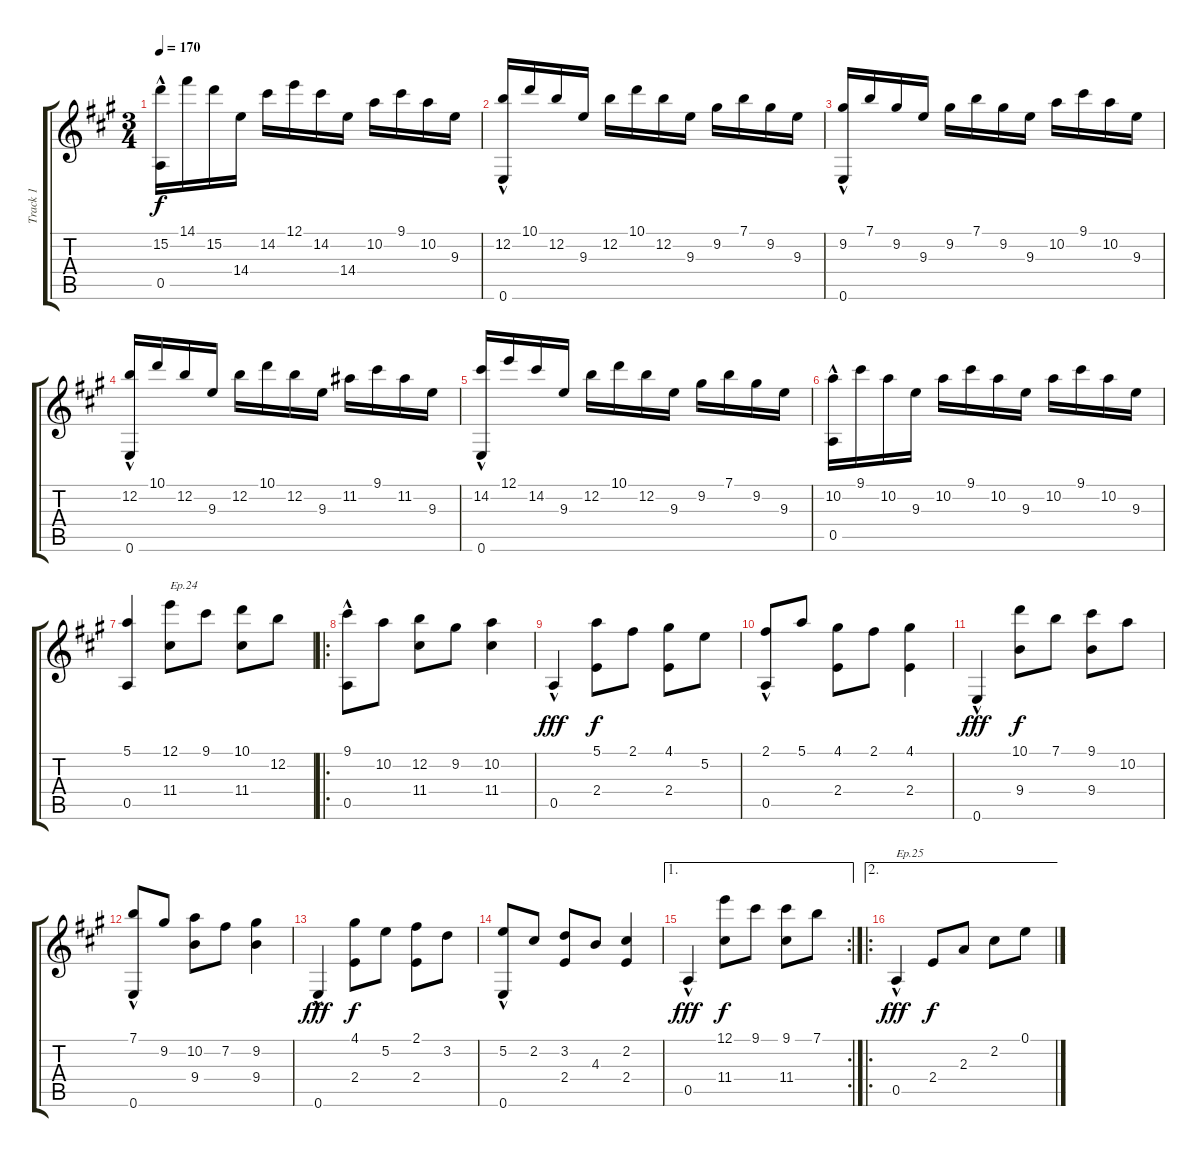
\track ("Track 1" "Track 1") {instrument acousticguitarnylon}
\staff {score tabs}
\tuning (E4 B3 G3 D3 A2 E2) {hide}
\ts (3 4)
\tempo 170
\clef g2
\ks a
(15.2 0.5{hac}).16{dy f} 14.1.16 15.2.16 14.4.16 14.2.16 12.1.16 14.2.16 14.4.16 10.2.16 9.1.16 10.2.16 9.3.16 |
(12.2 0.6{hac}).16 10.1.16 12.2.16 9.3.16 12.2.16 10.1.16 12.2.16 9.3.16 9.2.16 7.1.16 9.2.16 9.3.16 |
(9.2 0.6{hac}).16 7.1.16 9.2.16 9.3.16 9.2.16 7.1.16 9.2.16 9.3.16 10.2.16 9.1.16 10.2.16 9.3.16 |
(12.2 0.6{hac}).16 10.1.16 12.2.16 9.3.16 12.2.16 10.1.16 12.2.16 9.3.16 11.2.16 9.1.16 11.2.16 9.3.16 |
(14.2 0.6{hac}).16 12.1.16 14.2.16 9.3.16 12.2.16 10.1.16 12.2.16 9.3.16 9.2.16 7.1.16 9.2.16 9.3.16 |
(10.2 0.5{hac}).16 9.1.16 10.2.16 9.3.16 10.2.16 9.1.16 10.2.16 9.3.16 10.2.16 9.1.16 10.2.16 9.3.16 |
(5.1 0.5).4 (12.1 11.4).8{txt "Ep.24"} 9.1.8 (10.1 11.4).8 12.2.8 |
\ro
(9.1 0.5{hac}).8 10.2.8 (12.2 11.4).8 9.2.8 (10.2 11.4).4 |
0.5{hac}.4{dy fff} (5.1 2.4).8{dy f} 2.1.8 (4.1 2.4).8 5.2.8 |
(2.1 0.5{hac}).8 5.1.8 (4.1 2.4).8 2.1.8 (4.1 2.4).4 |
0.6{hac}.4{dy fff} (10.1 9.4).8{dy f} 7.1.8 (9.1 9.4).8 10.2.8 |
(7.1 0.6{hac}).8 9.2.8 (10.2 9.4).8 7.2.8 (9.2 9.4).4 |
0.6{hac}.4{dy fff} (4.1 2.4).8{dy f} 5.2.8 (2.1 2.4).8 3.2.8 |
(5.2 0.6{hac}).8 2.2.8 (3.2 2.4).8 4.3.8 (2.2 2.4).4 |
\ae 1
\rc 2
0.5{hac}.4{dy fff} (12.1 11.4).8{dy f} 9.1.8 (9.1 11.4).8 7.1.8 |
\ae 2
\ro
0.5{hac}.4{txt "Ep.25" dy fff} 2.4.8{dy f} 2.3.8 2.2.8 0.1.8
